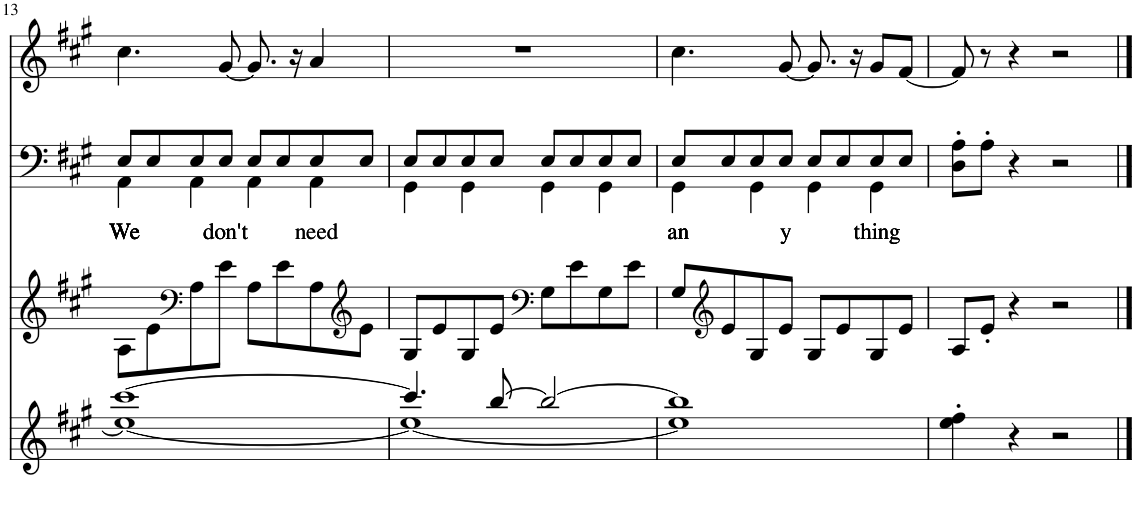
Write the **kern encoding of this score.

**kern	**kern	**kern	**text	**kern
*part4	*part3	*part2	*part2	*part1
*staff4	*staff3	*staff2	*staff2	*staff1
*I"Halo Pad	*I"Clean Guitar	*I"Clean Guitar	*	*I"Calliope
!!LO:PB:g=z
*clefG2	*clefG2	*clefF4	*	*clefG2
*k[f#c#g#]	*k[f#c#g#]	*k[f#c#g#]	*	*k[f#c#g#]
*M4/4	*M4/4	*M4/4	*	*M4/4
=13	=13	=13	=13	=13
*^	*	*	*	*
!	!	!	!	!LO:LY:b	!
*	*	*	*^	*	*
[1ccc#	1ee_	8A\L	8E/L	4AA\	We	4.cc#\
.	.	8e\	8E/	.	.	.
*	*	*clefF4	*	*	*	*
.	.	8A\	8E/	4AA\	.	.
!	!	!	!	!	!LO:LY:b	!
.	.	8e\J	8E/J	.	don't	[8g#/
.	.	8A\L	8E/L	4AA\	.	8.g#/]
.	.	8e\	8E/	.	.	.
.	.	.	.	.	.	16r
!	!	!	!	!	!LO:LY:b	!
.	.	8A\	8E/	4AA\	need	4a/
*	*	*clefG2	*	*	*	*
.	.	8e\J	8E/J	.	.	.
=14	=14	=14	=14	=14	=14	=14
4.ccc#/]	1ee_	8G#/L	8E/L	4GG#\	.	1r
.	.	8e/	8E/	.	.	.
.	.	8G#/	8E/	4GG#\	.	.
[8bb/	.	8e/J	8E/J	.	.	.
*	*	*clefF4	*	*	*	*
2bb/_	.	8G#\L	8E/L	4GG#\	.	.
.	.	8e\	8E/	.	.	.
.	.	8G#\	8E/	4GG#\	.	.
.	.	8e\J	8E/J	.	.	.
=15	=15	=15	=15	=15	=15	=15
!	!	!	!	!	!LO:LY:b	!
1bb]	1ee]	8G#/L	8E/L	4GG#\	an	4.cc#\
*	*	*clefG2	*	*	*	*
.	.	8e/	8E/	.	.	.
.	.	8G#/	8E/	4GG#\	.	.
!	!	!	!	!	!LO:LY:b	!
.	.	8e/J	8E/J	.	y	[8g#/
.	.	8G#/L	8E/L	4GG#\	.	8.g#/]
.	.	8e/	8E/	.	.	.
.	.	.	.	.	.	16r
!	!	!	!	!	!LO:LY:b	!
.	.	8G#/	8E/	4GG#\	thing	8g#/L
.	.	8e/J	8E/J	.	.	[8f#/J
*v	*v	*	*v	*v	*	*
=16	=16	=16	=16	=16
4ee\' 4ff#\'	8A/L	8D\' 8A\'L	.	8f#/]
.	8e'/J	8A'\J	.	8r
4r	4r	4r	.	4r
2r	2r	2r	.	2r
==	==	==	==	==
*-	*-	*-	*-	*-
